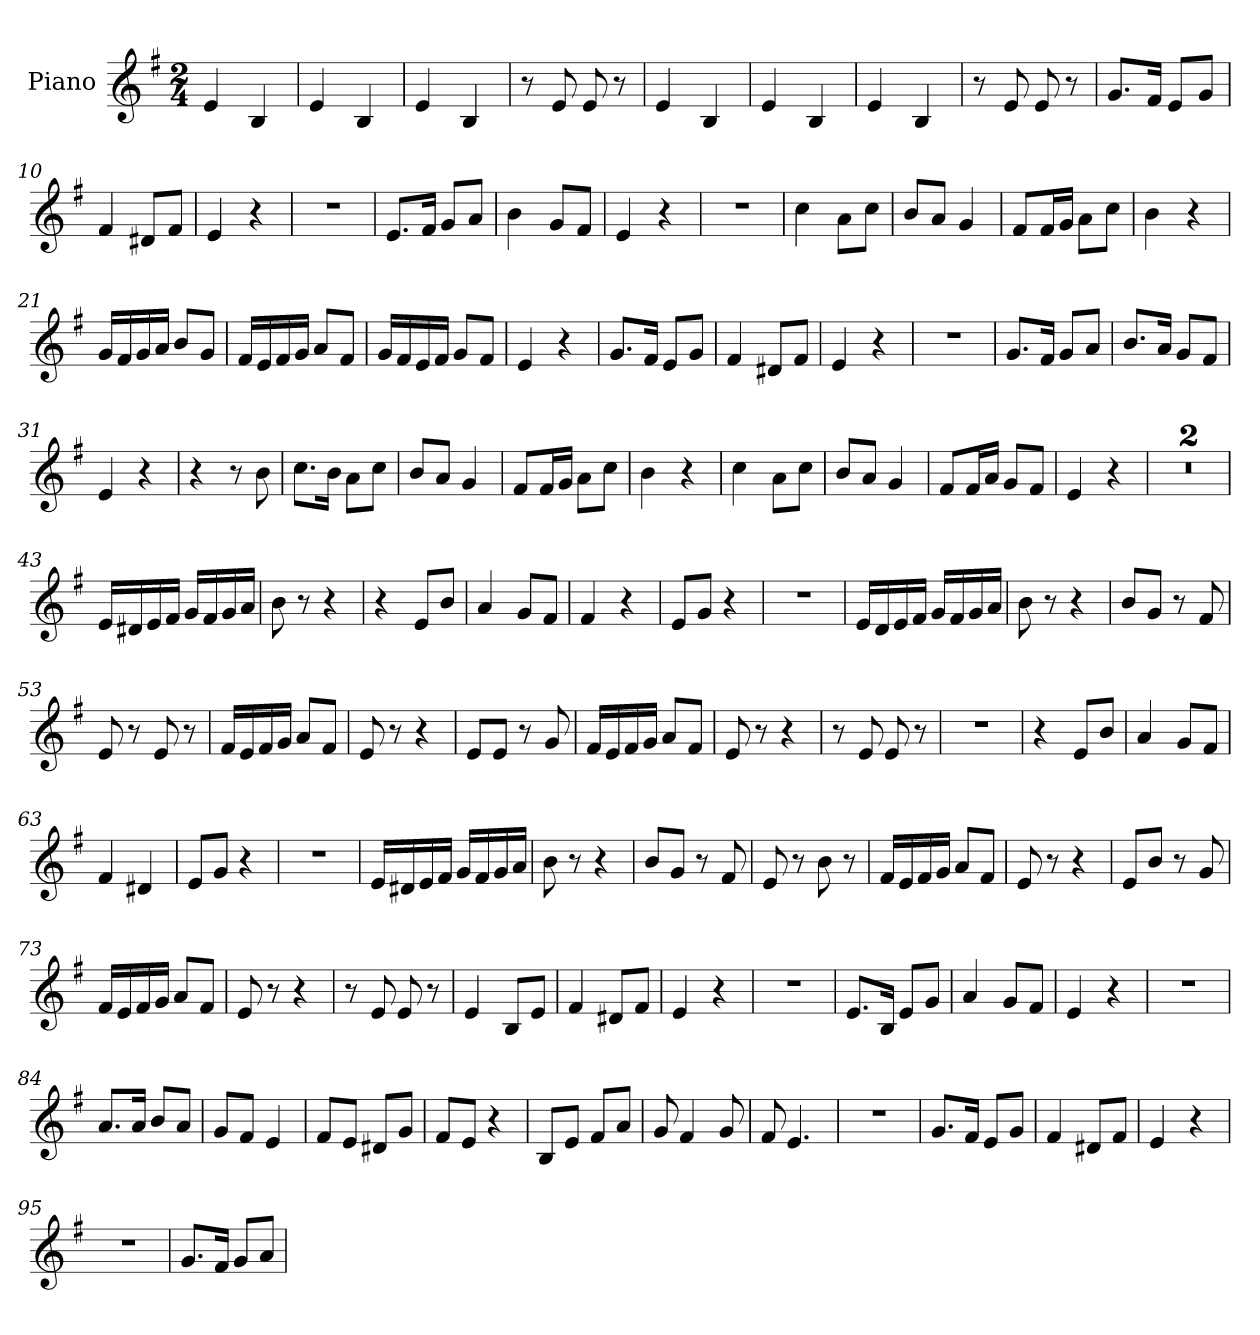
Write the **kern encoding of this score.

**kern
*part1
*staff1
*I"Piano
*I'Pno.
*clefG2
*k[f#]
*M2/4
=1
4e!
4B!
=2
4e!
4B!
=3
4e!
4B!
=4
8r
8e!
8e!
8r
=5
4e!
4B!
=6
4e!
4B!
=7
4e!
4B!
=8
8r
8e!
8e!
8r
=9
8.gL
16f#Jk
8eL
8gJ
=10
4f#
8d#XL
8f#J
=11
4e
4r
=12
2r
=13
8.eL
16f#Jk
8gL
8aJ
=14
4b
8gL
8f#J
=15
4e
4r
=16
2r
=17
4cc
8aL
8ccJ
=18
8bL
8aJ
4g
=19
8f#L
16f#L
16gJJ
8aL
8ccJ
=20
4b
4r
=21
16gLL
16f#
16g
16aJJ
8bL
8gJ
=22
16f#LL
16e
16f#
16gJJ
8aL
8f#J
=23
16gLL
16f#
16e
16f#JJ
8gL
8f#J
=24
4e
4r
=25
8.gL
16f#Jk
8eL
8gJ
=26
4f#
8d#XL
8f#J
=27
4e
4r
=28
2r
=29
8.gL
16f#Jk
8gL
8aJ
=30
8.bL
16aJk
8gL
8f#J
=31
4e
4r
=32
4r
8r
8b
=33
8.ccL
16bJk
8aL
8ccJ
=34
8bL
8aJ
4g
=35
8f#L
16f#L
16gJJ
8aL
8ccJ
=36
4b
4r
=37
4cc
8aL
8ccJ
=38
8bL
8aJ
4g
=39
8f#L
16f#L
16aJJ
8gL
8f#J
=40
4e
4r
=41
2r
=42
2r
=43
16eLL
16d#X
16e
16f#JJ
16gLL
16f#
16g
16aJJ
=44
8b
8r
4r
=45
4r
8eL
8bJ
=46
4a
8gL
8f#J
=47
4f#
4r
=48
8eL
8gJ
4r
=49
2r
=50
16eLL
16d
16e
16f#JJ
16gLL
16f#
16g
16aJJ
=51
8b
8r
4r
=52
8bL
8gJ
8r
8f#
=53
8e
8r
8e
8r
=54
16f#LL
16e
16f#
16gJJ
8aL
8f#J
=55
8e
8r
4r
=56
8eL
8eJ
8r
8g
=57
16f#LL
16e
16f#
16gJJ
8aL
8f#J
=58
8e
8r
4r
=59
8r
8e!
8e!
8r
=60
2r
=61
4r
8eL
8bJ
=62
4a
8gL
8f#J
=63
4f#
4d#X
=64
8eL
8gJ
4r
=65
2r
=66
16eLL
16d#X
16e
16f#JJ
16gLL
16f#
16g
16aJJ
=67
8b
8r
4r
=68
8bL
8gJ
8r
8f#
=69
8e
8r
8b
8r
=70
16f#LL
16e
16f#
16gJJ
8aL
8f#J
=71
8e
8r
4r
=72
8eL
8bJ
8r
8g
=73
16f#LL
16e
16f#
16gJJ
8aL
8f#J
=74
8e
8r
4r
=75
8r
8e!
8e!
8r
=76
4e
8BL
8eJ
=77
4f#
8d#XL
8f#J
=78
4e
4r
=79
2r
=80
8.eL
16BJk
8eL
8gJ
=81
4a
8gL
8f#J
=82
4e
4r
=83
2r
=84
8.aL
16aJk
8bL
8aJ
=85
8gL
8f#J
4e
=86
8f#L
8eJ
8d#XL
8gJ
=87
8f#L
8eJ
4r
=88
8BL
8eJ
8f#L
8aJ
=89
8g
4f#
8g
=90
8f#
4.e
=91
2r
=92
8.gL
16f#Jk
8eL
8gJ
=93
4f#
8d#XL
8f#J
=94
4e
4r
=95
2r
=96
8.gL
16f#Jk
8gL
8aJ
=
*-
